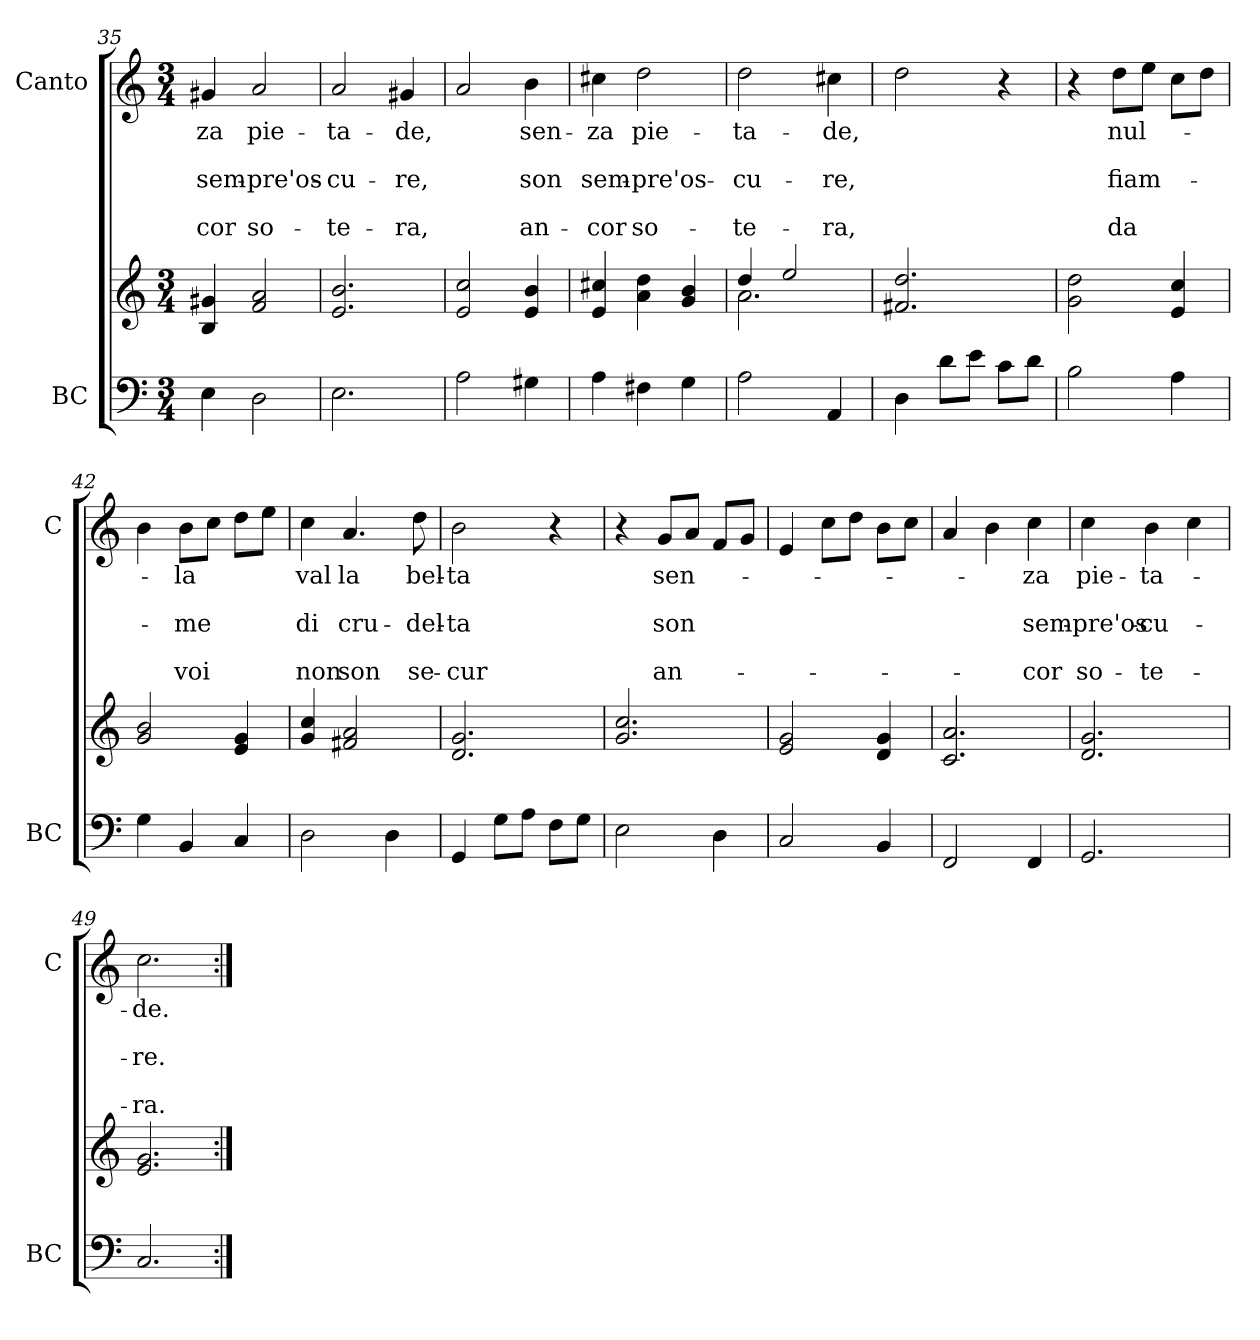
**kern	**kern	**kern	**text	**text	**text	**text	**text
*part2	*part2	*part1	*part1	*part1	*part1	*part1	*part1
*staff3	*staff2	*staff1	*staff1	*staff1	*staff1	*staff1	*staff1
*I"BC	*	*I"Canto	*	*	*	*	*
*I'BC	*	*I'C	*	*	*	*	*
*clefF4	*clefG2	*clefG2	*	*	*	*	*
*k[]	*k[]	*k[]	*	*	*	*	*
*C:	*C:	*C:	*	*	*	*	*
*M3/4	*M3/4	*M3/4	*	*	*	*	*
=35	=35	=35	=35	=35	=35	=35	=35
!	!	!	!LO:LY:b	!	!LO:LY:b	!	!LO:LY:b
4E\	4B/ 4g#X/	4g#X/	-za	.	sem-	.	-cor
!	!	!	!LO:LY:b	!	!LO:LY:b	!	!LO:LY:b
2D\	2f/ 2a/	2a/	pie-	.	-pre'os-	.	so-
=36	=36	=36	=36	=36	=36	=36	=36
!	!	!	!LO:LY:b	!	!LO:LY:b	!	!LO:LY:b
2.E\	2.e/ 2.b/	2a/	-ta-	.	-cu-	.	-te-
!	!	!	!LO:LY:b	!	!LO:LY:b	!	!LO:LY:b
.	.	4g#X/	-de,	.	-re,	.	-ra,
!!LO:PB:g=z
=37	=37	=37	=37	=37	=37	=37	=37
2A\	2e/ 2cc/	2a/	.	.	.	.	.
!	!	!	!LO:LY:b	!	!LO:LY:b	!	!LO:LY:b
4G#X\	4e/ 4b/	4b\	sen-	.	son	.	an-
=38	=38	=38	=38	=38	=38	=38	=38
!	!	!	!LO:LY:b	!	!LO:LY:b	!	!LO:LY:b
4A\	4e/ 4cc#X/	4cc#X\	-za	.	sem-	.	-cor
!	!	!	!LO:LY:b	!	!LO:LY:b	!	!LO:LY:b
4F#X\	4a\ 4dd\	2dd\	pie-	.	-pre'os-	.	so-
4G\	4g/ 4b/	.	.	.	.	.	.
=39	=39	=39	=39	=39	=39	=39	=39
*	*^	*	*	*	*	*	*
!	!	!	!	!LO:LY:b	!	!LO:LY:b	!	!LO:LY:b
2A\	4dd/	2.a\	2dd\	-ta-	.	-cu-	.	-te-
.	2ee/	.	.	.	.	.	.	.
!	!	!	!	!LO:LY:b	!	!LO:LY:b	!	!LO:LY:b
4AA/	.	.	4cc#X\	-de,	.	-re,	.	-ra,
*	*v	*v	*	*	*	*	*	*
=40	=40	=40	=40	=40	=40	=40	=40
4D\	2.f#X/ 2.dd/	2dd\	.	.	.	.	.
8d\L	.	.	.	.	.	.	.
8e\J	.	.	.	.	.	.	.
8c\L	.	4r	.	.	.	.	.
8d\J	.	.	.	.	.	.	.
=41	=41	=41	=41	=41	=41	=41	=41
2B\	2g\ 2dd\	4r	.	.	.	.	.
!	!	!	!LO:LY:b	!	!LO:LY:b	!	!LO:LY:b
.	.	8dd\L	nul-	.	fiam-	.	da
.	.	8ee\J	.	.	.	.	.
4A\	4e/ 4cc/	8cc\L	.	.	.	.	.
.	.	8dd\J	.	.	.	.	.
=42	=42	=42	=42	=42	=42	=42	=42
4G\	2g/ 2b/	4b\	.	.	.	.	.
!	!	!	!LO:LY:b	!	!LO:LY:b	!	!LO:LY:b
4BB/	.	8b\L	-la	.	-me	.	voi
.	.	8cc\J	.	.	.	.	.
4C/	4e/ 4g/	8dd\L	.	.	.	.	.
.	.	8ee\J	.	.	.	.	.
!!LO:LB:g=z
=43	=43	=43	=43	=43	=43	=43	=43
!	!	!	!LO:LY:b	!	!LO:LY:b	!	!LO:LY:b
2D\	4g/ 4cc/	4cc\	val	.	di	.	non
!	!	!	!LO:LY:b	!	!LO:LY:b	!	!LO:LY:b
.	2f#X/ 2a/	4.a/	la	.	cru-	.	son
4D\	.	.	.	.	.	.	.
!	!	!	!LO:LY:b	!	!LO:LY:b	!	!LO:LY:b
.	.	8dd\	bel-	.	-del-	.	se-
=44	=44	=44	=44	=44	=44	=44	=44
!	!	!	!LO:LY:b	!	!LO:LY:b	!	!LO:LY:b
4GG/	2.d/ 2.g/	2b\	-ta	.	-ta	.	-cur
8G\L	.	.	.	.	.	.	.
8A\J	.	.	.	.	.	.	.
8F\L	.	4r	.	.	.	.	.
8G\J	.	.	.	.	.	.	.
=45	=45	=45	=45	=45	=45	=45	=45
2E\	2.g/ 2.cc/	4r	.	.	.	.	.
!	!	!	!LO:LY:b	!	!LO:LY:b	!	!LO:LY:b
.	.	8g/L	sen-	.	son	.	an-
.	.	8a/J	.	.	.	.	.
4D\	.	8f/L	.	.	.	.	.
.	.	8g/J	.	.	.	.	.
=46	=46	=46	=46	=46	=46	=46	=46
2C/	2e/ 2g/	4e/	.	.	.	.	.
.	.	8cc\L	.	.	.	.	.
.	.	8dd\J	.	.	.	.	.
4BB/	4d/ 4g/	8b\L	.	.	.	.	.
.	.	8cc\J	.	.	.	.	.
=47	=47	=47	=47	=47	=47	=47	=47
2FF/	2.c/ 2.a/	4a/	.	.	.	.	.
.	.	4b\	.	.	.	.	.
!	!	!	!LO:LY:b	!	!LO:LY:b	!	!LO:LY:b
4FF/	.	4cc\	-za	.	sem-	.	-cor
=48	=48	=48	=48	=48	=48	=48	=48
!	!	!	!LO:LY:b	!	!LO:LY:b	!	!LO:LY:b
2.GG/	2.d/ 2.g/	4cc\	pie-	.	-pre'os-	.	so-
!	!	!	!LO:LY:b	!	!LO:LY:b	!	!LO:LY:b
.	.	4b\	-ta-	.	-cu-	.	-te-
.	.	4cc\	.	.	.	.	.
=49	=49	=49	=49	=49	=49	=49	=49
!	!	!	!LO:LY:b	!	!LO:LY:b	!	!LO:LY:b
2.C/	2.e/ 2.g/	2.cc\	-de.	.	-re.	.	-ra.
=:|!	=:|!	=:|!	=:|!	=:|!	=:|!	=:|!	=:|!
*-	*-	*-	*-	*-	*-	*-	*-
